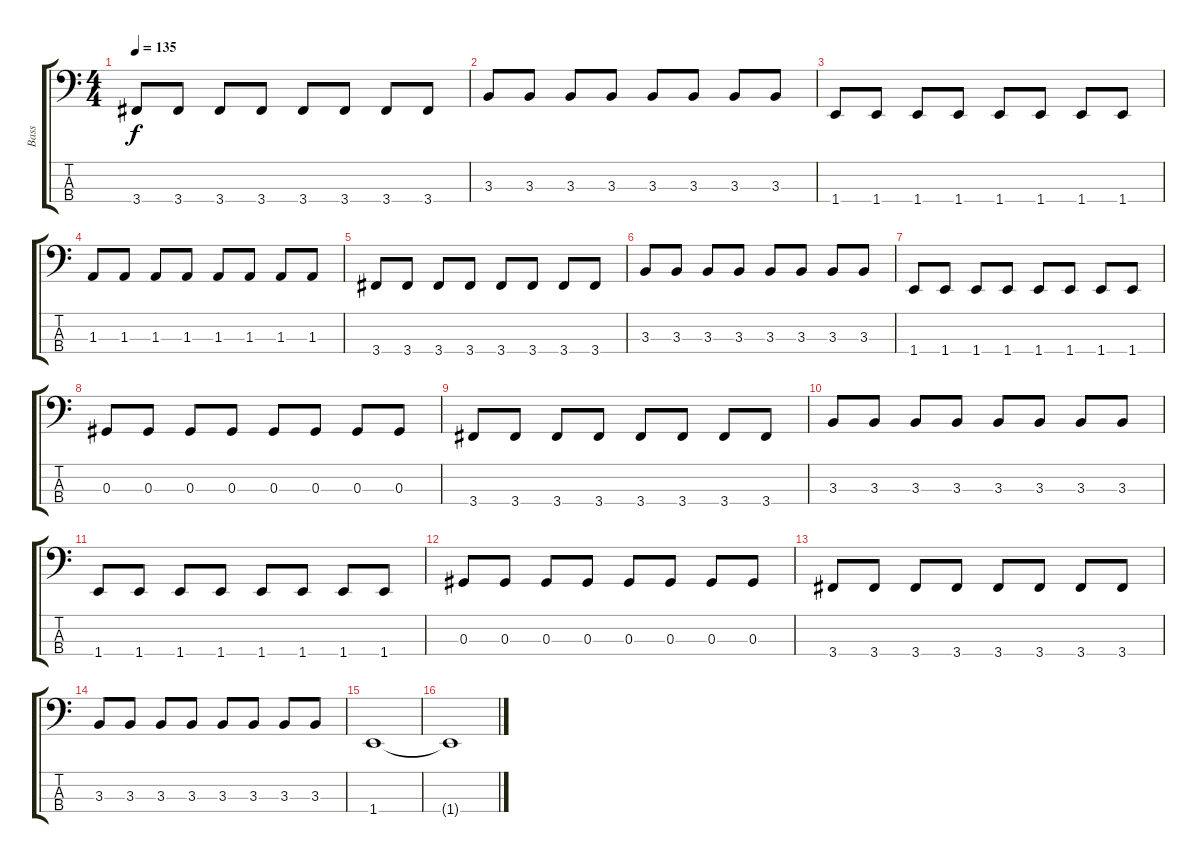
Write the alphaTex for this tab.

\track ("Bass" "Bass") {instrument electricbasspick}
\staff {score tabs}
\tuning (Gb2 Db2 Ab1 Eb1) {hide}
\ts (4 4)
\tempo 135
\clef f4
\ks c
3.4.8{dy f} 3.4.8 3.4.8 3.4.8 3.4.8 3.4.8 3.4.8 3.4.8 |
3.3.8 3.3.8 3.3.8 3.3.8 3.3.8 3.3.8 3.3.8 3.3.8 |
1.4.8 1.4.8 1.4.8 1.4.8 1.4.8 1.4.8 1.4.8 1.4.8 |
1.3.8 1.3.8 1.3.8 1.3.8 1.3.8 1.3.8 1.3.8 1.3.8 |
3.4.8 3.4.8 3.4.8 3.4.8 3.4.8 3.4.8 3.4.8 3.4.8 |
3.3.8 3.3.8 3.3.8 3.3.8 3.3.8 3.3.8 3.3.8 3.3.8 |
1.4.8 1.4.8 1.4.8 1.4.8 1.4.8 1.4.8 1.4.8 1.4.8 |
0.3.8 0.3.8 0.3.8 0.3.8 0.3.8 0.3.8 0.3.8 0.3.8 |
3.4.8 3.4.8 3.4.8 3.4.8 3.4.8 3.4.8 3.4.8 3.4.8 |
3.3.8 3.3.8 3.3.8 3.3.8 3.3.8 3.3.8 3.3.8 3.3.8 |
1.4.8 1.4.8 1.4.8 1.4.8 1.4.8 1.4.8 1.4.8 1.4.8 |
0.3.8 0.3.8 0.3.8 0.3.8 0.3.8 0.3.8 0.3.8 0.3.8 |
3.4.8 3.4.8 3.4.8 3.4.8 3.4.8 3.4.8 3.4.8 3.4.8 |
3.3.8 3.3.8 3.3.8 3.3.8 3.3.8 3.3.8 3.3.8 3.3.8 |
1.4.1 |
1.4{t}.1
